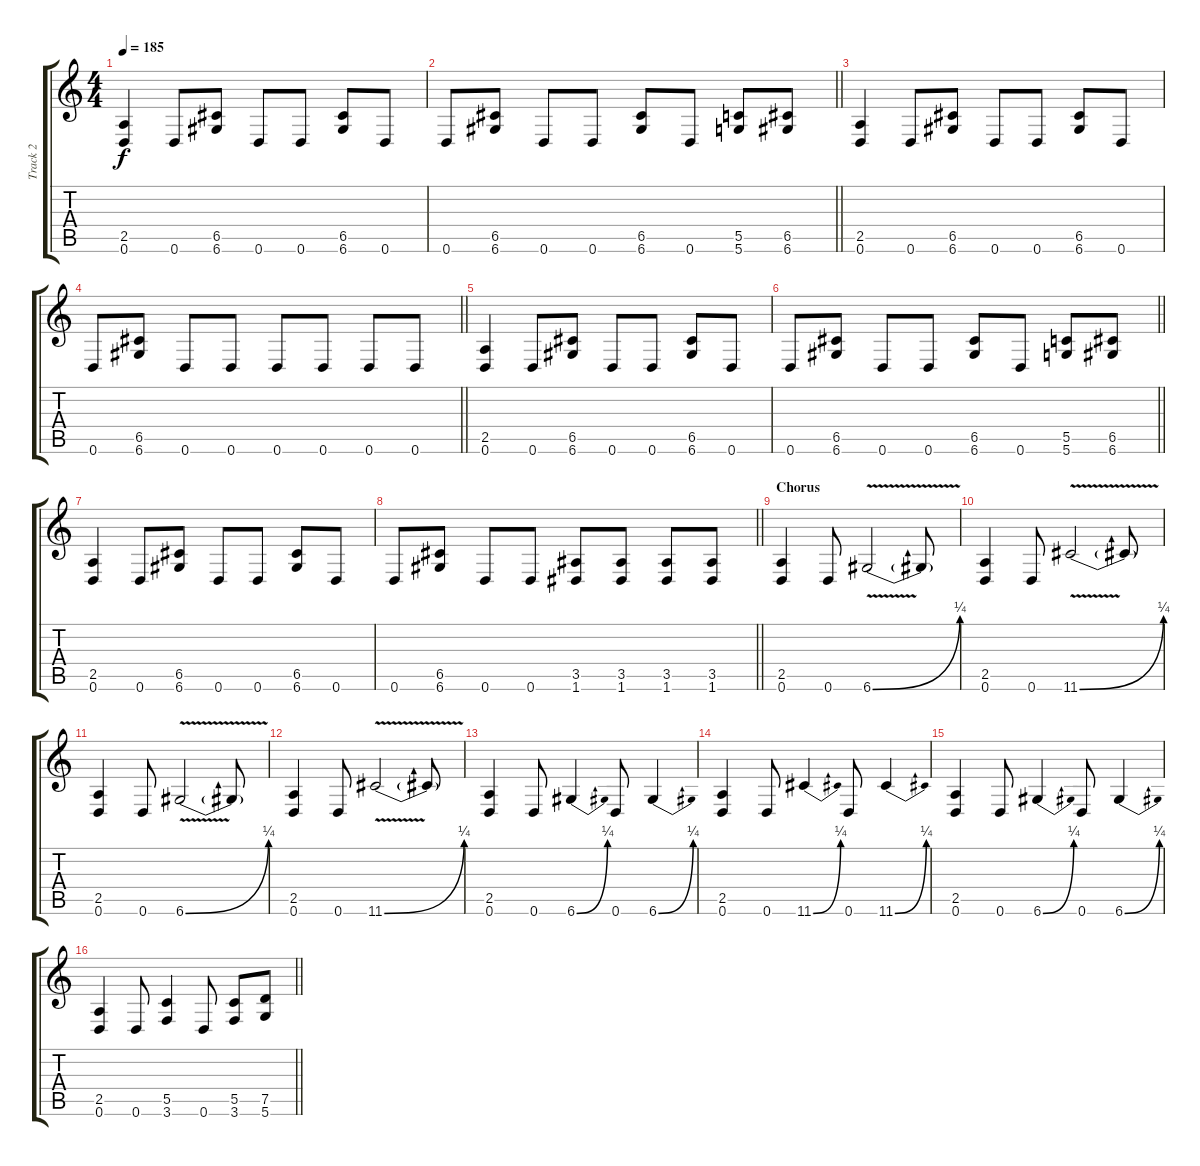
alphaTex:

\track ("Track 2" "Track 2") {instrument overdrivenguitar}
\staff {score tabs}
\tuning (D4 A3 F3 C3 G2 D2) {hide}
\ts (4 4)
\tempo 185
\clef g2
\ks c
(2.5 0.6).4{dy f} 0.6.8 (6.5 6.6).8 0.6.8 0.6.8 (6.5 6.6).8 0.6.8 |
\barLineRight lightlight
0.6.8 (6.5 6.6).8 0.6.8 0.6.8 (6.5 6.6).8 0.6.8 (5.5 5.6).8 (6.5 6.6).8 |
(2.5 0.6).4 0.6.8 (6.5 6.6).8 0.6.8 0.6.8 (6.5 6.6).8 0.6.8 |
\barLineRight lightlight
0.6.8 (6.5 6.6).8 0.6.8 0.6.8 0.6.8 0.6.8 0.6.8 0.6.8 |
(2.5 0.6).4 0.6.8 (6.5 6.6).8 0.6.8 0.6.8 (6.5 6.6).8 0.6.8 |
\barLineRight lightlight
0.6.8 (6.5 6.6).8 0.6.8 0.6.8 (6.5 6.6).8 0.6.8 (5.5 5.6).8 (6.5 6.6).8 |
(2.5 0.6).4 0.6.8 (6.5 6.6).8 0.6.8 0.6.8 (6.5 6.6).8 0.6.8 |
\barLineRight lightlight
0.6.8 (6.5 6.6).8 0.6.8 0.6.8 (3.5 1.6).8 (3.5 1.6).8 (3.5 1.6).8 (3.5 1.6).8 |
\section ("" "Chorus")
(2.5 0.6).4 0.6.8 6.6{be (bend 0 0 60 1) v}.2 6.6{t}.8 |
(2.5 0.6).4 0.6.8 11.6{be (bend 0 0 60 1) v}.2 11.6{t}.8 |
(2.5 0.6).4 0.6.8 6.6{be (bend 0 0 60 1) v}.2 6.6{t}.8 |
(2.5 0.6).4 0.6.8 11.6{be (bend 0 0 60 1) v}.2 11.6{t}.8 |
(2.5 0.6).4 0.6.8 6.6{be (bend 0 0 60 1)}.4 0.6.8 6.6{be (bend 0 0 60 1)}.4 |
(2.5 0.6).4 0.6.8 11.6{be (bend 0 0 60 1)}.4 0.6.8 11.6{be (bend 0 0 60 1)}.4 |
(2.5 0.6).4 0.6.8 6.6{be (bend 0 0 60 1)}.4 0.6.8 6.6{be (bend 0 0 60 1)}.4 |
\barLineRight lightlight
(2.5 0.6).4 0.6.8 (5.5 3.6).4 0.6.8 (5.5 3.6).8 (7.5 5.6).8
